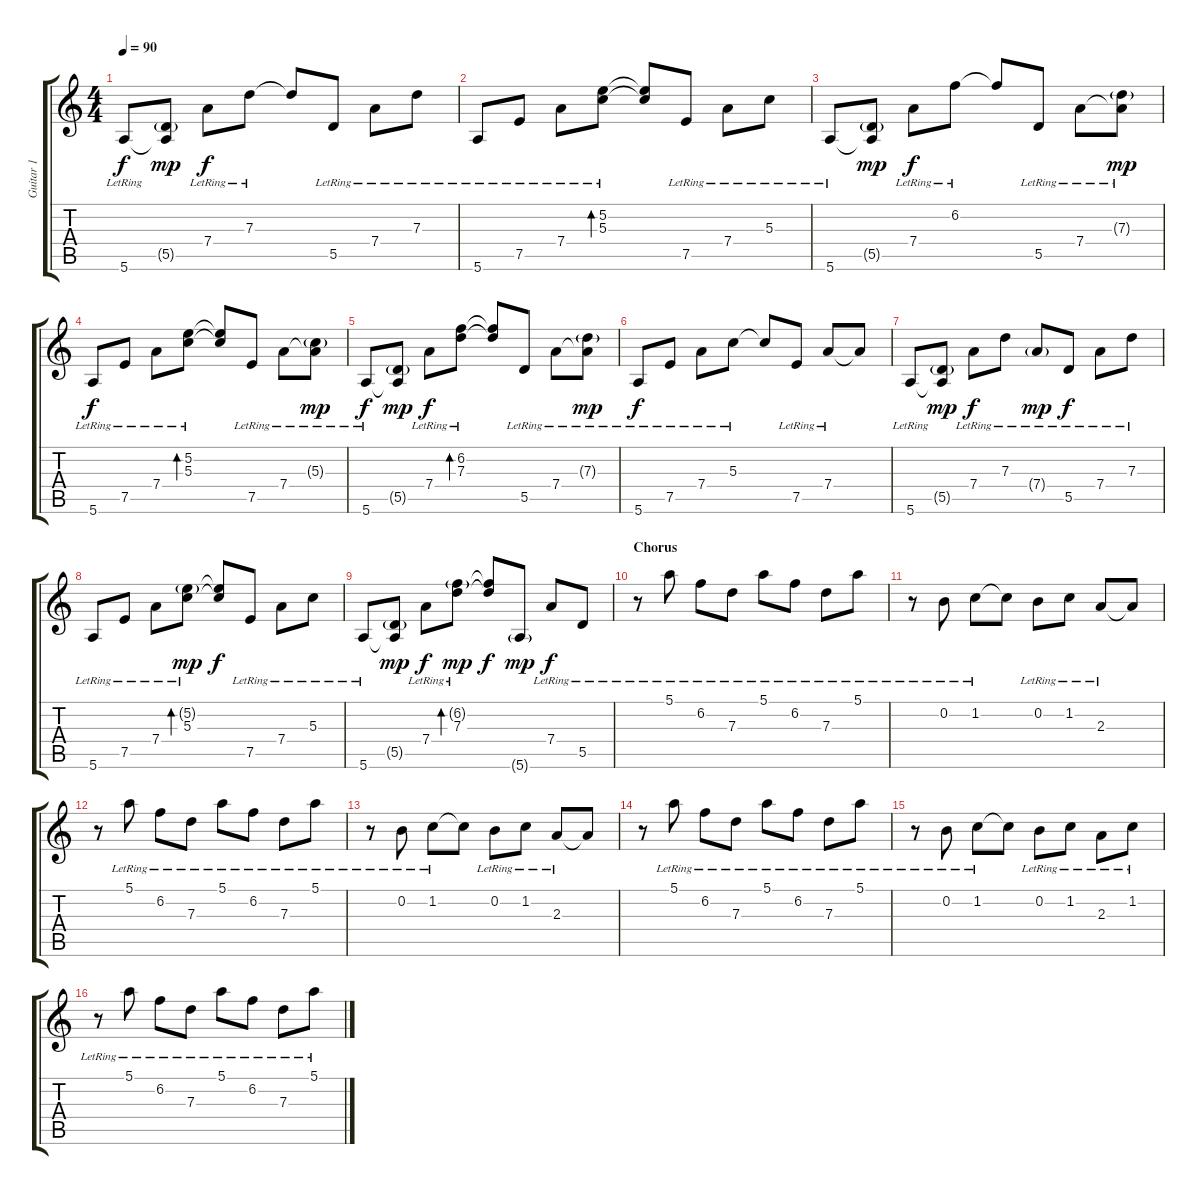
\track ("Guitar 1" "Guitar 1") {instrument acousticguitarnylon}
\staff {score tabs}
\tuning (E4 B3 G3 D3 A2 E2) {hide}
\ts (4 4)
\tempo 90
\clef g2
\ks c
5.6{lr}.8{dy f} (5.5{g} 5.6{t}).8{dy mp} 7.4{lr}.8{dy f} 7.3{lr}.8 7.3{t}.8 5.5{lr}.8 7.4{lr}.8 7.3{lr}.8 |
5.6{lr}.8 7.5{lr}.8 7.4{lr}.8 (5.2{lr} 5.3{lr}).8{bd 120} (5.2{t} 5.3{t}).8 7.5{lr}.8 7.4{lr}.8 5.3{lr}.8 |
5.6{lr}.8 (5.5{g} 5.6{t}).8{dy mp} 7.4{lr}.8{dy f} 6.2{lr}.8 6.2{t}.8 5.5{lr}.8 7.4{lr}.8 (7.3{g lr} 7.4{t}).8{dy mp} |
5.6{lr}.8{dy f} 7.5{lr}.8 7.4{lr}.8 (5.2{lr} 5.3{lr}).8{bd 30} (5.2{t} 5.3{t}).8 7.5{lr}.8 7.4{lr}.8 (5.3{g lr} 7.4{t}).8{dy mp} |
5.6{lr}.8{dy f} (5.5{g} 5.6{t}).8{dy mp} 7.4{lr}.8{dy f} (6.2{lr} 7.3{lr}).8{bd 30} (6.2{t} 7.3{t}).8 5.5{lr}.8 7.4{lr}.8 (7.3{g lr} 7.4{t}).8{dy mp} |
5.6{lr}.8{dy f} 7.5{lr}.8 7.4{lr}.8 5.3{lr}.8 5.3{t}.8 7.5{lr}.8 7.4{lr}.8 7.4{t}.8 |
5.6{lr}.8 (5.5{g} 5.6{t}).8{dy mp} 7.4{lr}.8{dy f} 7.3{lr}.8 7.4{g lr}.8{dy mp} 5.5{lr}.8{dy f} 7.4{lr}.8 7.3{lr}.8 |
5.6{lr}.8 7.5{lr}.8 7.4{lr}.8 (5.2{g lr} 5.3{lr}).8{bd 120 dy mp} (5.2{t} 5.3{t}).8{dy f} 7.5{lr}.8 7.4{lr}.8 5.3{lr}.8 |
5.6{lr}.8 (5.5{g} 5.6{t}).8{dy mp} 7.4{lr}.8{dy f} (6.2{g lr} 7.3{lr}).8{bd 60 dy mp} (6.2{t} 7.3{t}).8{dy f} 5.6{g}.8{dy mp} 7.4{lr}.8{dy f} 5.5{lr}.8 |
\section ("" "Chorus")
r.8 5.1{lr}.8 6.2{lr}.8 7.3{lr}.8 5.1{lr}.8 6.2{lr}.8 7.3{lr}.8 5.1{lr}.8 |
r.8 0.2{lr}.8 1.2{lr}.8 1.2{t}.8 0.2{lr}.8 1.2{lr}.8 2.3{lr}.8 2.3{t}.8 |
r.8 5.1{lr}.8 6.2{lr}.8 7.3{lr}.8 5.1{lr}.8 6.2{lr}.8 7.3{lr}.8 5.1{lr}.8 |
r.8 0.2{lr}.8 1.2{lr}.8 1.2{t}.8 0.2{lr}.8 1.2{lr}.8 2.3{lr}.8 2.3{t}.8 |
r.8 5.1{lr}.8 6.2{lr}.8 7.3{lr}.8 5.1{lr}.8 6.2{lr}.8 7.3{lr}.8 5.1{lr}.8 |
r.8 0.2{lr}.8 1.2{lr}.8 1.2{t}.8 0.2{lr}.8 1.2{lr}.8 2.3{lr}.8 1.2{lr}.8 |
r.8 5.1{lr}.8 6.2{lr}.8 7.3{lr}.8 5.1{lr}.8 6.2{lr}.8 7.3{lr}.8 5.1{lr}.8
